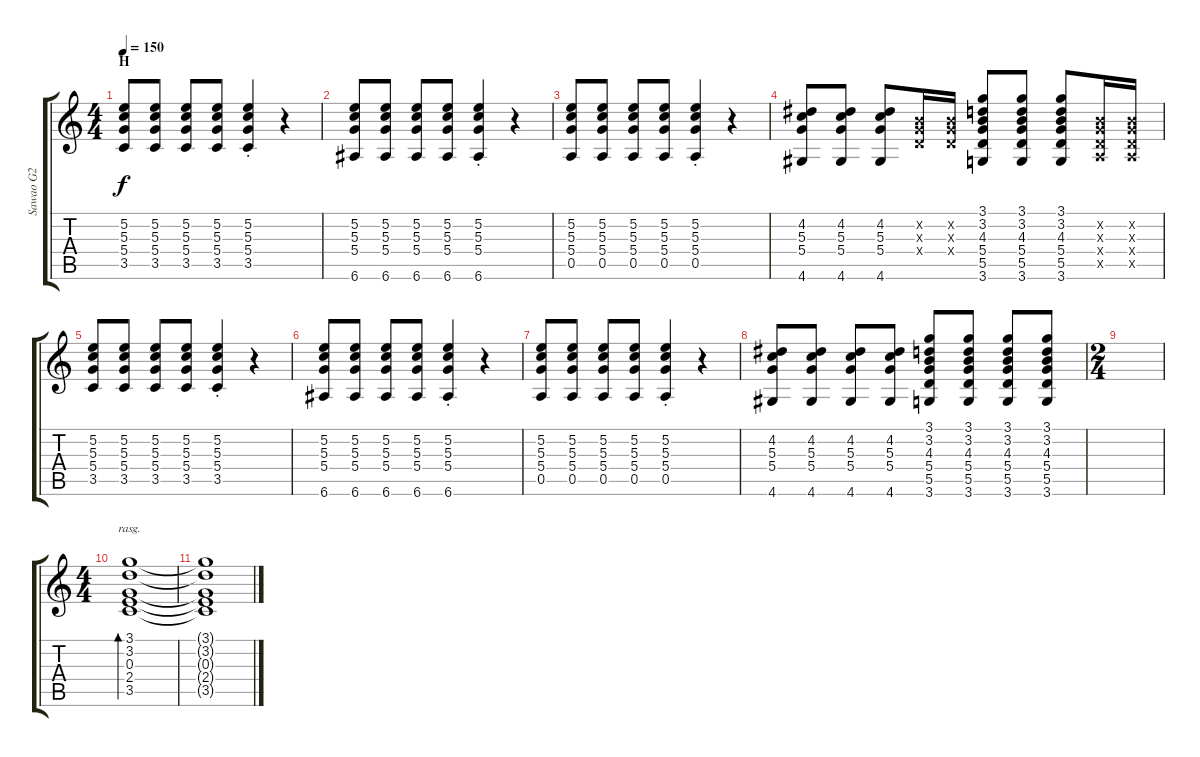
\track ("Sawao G2" "Sawao G2") {instrument overdrivenguitar}
\staff {score tabs}
\tuning (E4 B3 G3 D3 A2 E2) {hide}
\ts (4 4)
\section ("" "H")
\tempo 150
\clef g2
\ks c
(5.2 5.3 5.4 3.5).8{dy f} (5.2 5.3 5.4 3.5).8 (5.2 5.3 5.4 3.5).8 (5.2 5.3 5.4 3.5).8 (5.2{st} 5.3{st} 5.4{st} 3.5{st}).4 r.4 |
(5.2 5.3 5.4 6.6).8 (5.2 5.3 5.4 6.6).8 (5.2 5.3 5.4 6.6).8 (5.2 5.3 5.4 6.6).8 (5.2{st} 5.3{st} 5.4{st} 6.6{st}).4 r.4 |
(5.2 5.3 5.4 0.5).8 (5.2 5.3 5.4 0.5).8 (5.2 5.3 5.4 0.5).8 (5.2 5.3 5.4 0.5).8 (5.2{st} 5.3{st} 5.4{st} 0.5{st}).4 r.4 |
(4.2 5.3 5.4 4.6).8 (4.2 5.3 5.4 4.6).8 (4.2 5.3 5.4 4.6).8 (0.2{x} 0.3{x} 0.4{x}).16 (0.2{x} 0.3{x} 0.4{x}).16 (3.1 3.2 4.3 5.4 5.5 3.6).8 (3.1 3.2 4.3 5.4 5.5 3.6).8 (3.1 3.2 4.3 5.4 5.5 3.6).8 (0.2{x} 0.3{x} 0.4{x} 0.5{x}).16 (0.2{x} 0.3{x} 0.4{x} 0.5{x}).16 |
(5.2 5.3 5.4 3.5).8 (5.2 5.3 5.4 3.5).8 (5.2 5.3 5.4 3.5).8 (5.2 5.3 5.4 3.5).8 (5.2{st} 5.3{st} 5.4{st} 3.5{st}).4 r.4 |
(5.2 5.3 5.4 6.6).8 (5.2 5.3 5.4 6.6).8 (5.2 5.3 5.4 6.6).8 (5.2 5.3 5.4 6.6).8 (5.2{st} 5.3{st} 5.4{st} 6.6{st}).4 r.4 |
(5.2 5.3 5.4 0.5).8 (5.2 5.3 5.4 0.5).8 (5.2 5.3 5.4 0.5).8 (5.2 5.3 5.4 0.5).8 (5.2{st} 5.3{st} 5.4{st} 0.5{st}).4 r.4 |
(4.2 5.3 5.4 4.6).8 (4.2 5.3 5.4 4.6).8 (4.2 5.3 5.4 4.6).8 (4.2 5.3 5.4 4.6).8 (3.1 3.2 4.3 5.4 5.5 3.6).8 (3.1 3.2 4.3 5.4 5.5 3.6).8 (3.1 3.2 4.3 5.4 5.5 3.6).8 (3.1 3.2 4.3 5.4 5.5 3.6).8 |
\ts (2 4)
|
\ts (4 4)
(3.1 3.2 0.3 2.4 3.5).1{bd 480 rasg ii} |
(3.1{t} 3.2{t} 0.3{t} 2.4{t} 3.5{t}).1
